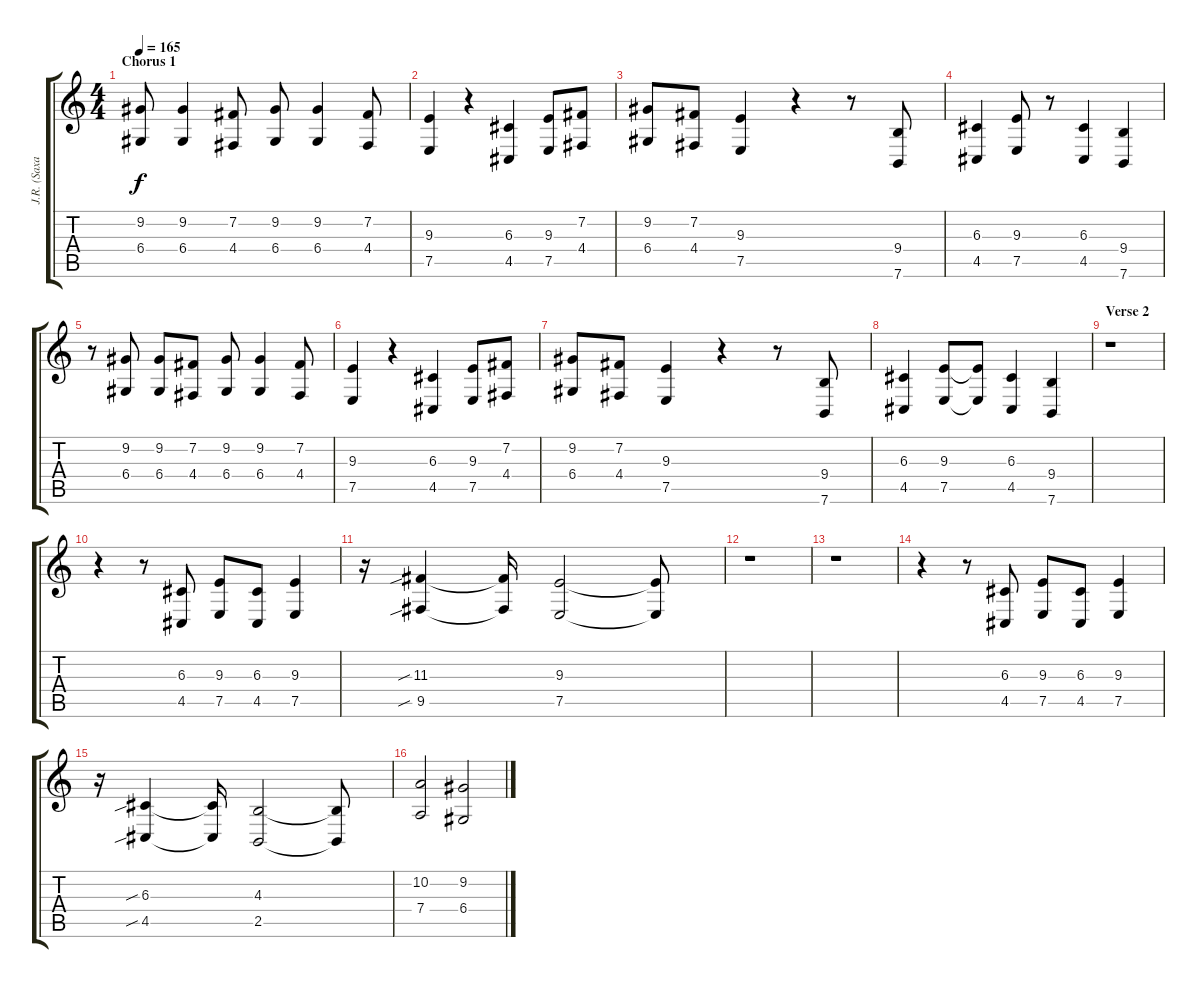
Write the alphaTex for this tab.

\track ("J.R. (Saxaphone)" "J.R. (Saxa") {instrument trumpet}
\staff {score tabs}
\tuning (E4 B3 G3 D3 A2 E2) {hide}
\ts (4 4)
\section ("" "Chorus 1")
\tempo 165
\clef g2
\ks c
(9.2 6.4).8{dy f} (9.2 6.4).4 (7.2 4.4).8 (9.2 6.4).8 (9.2 6.4).4 (7.2 4.4).8 |
(9.3 7.5).4 r.4 (6.3 4.5).4 (9.3 7.5).8 (7.2 4.4).8 |
(9.2 6.4).8 (7.2 4.4).8 (9.3 7.5).4 r.4 r.8 (9.4 7.6).8 |
(6.3 4.5).4 (9.3 7.5).8 r.8 (6.3 4.5).4 (9.4 7.6).4 |
r.8 (9.2 6.4).8 (9.2 6.4).8 (7.2 4.4).8 (9.2 6.4).8 (9.2 6.4).4 (7.2 4.4).8 |
(9.3 7.5).4 r.4 (6.3 4.5).4 (9.3 7.5).8 (7.2 4.4).8 |
(9.2 6.4).8 (7.2 4.4).8 (9.3 7.5).4 r.4 r.8 (9.4 7.6).8 |
(6.3 4.5).4 (9.3 7.5).8 (9.3{t} 7.5{t}).8 (6.3 4.5).4 (9.4 7.6).4 |
\section ("" "Verse 2")
r.1 |
r.4 r.8 (6.3 4.5).8 (9.3 7.5).8 (6.3 4.5).8 (9.3 7.5).4 |
r.16 (11.3{sib} 9.5{sib}).4 (11.3{t} 9.5{t}).16 (9.3 7.5).2 (9.3{t} 7.5{t}).8 |
r.1 |
r.1 |
r.4 r.8 (6.3 4.5).8 (9.3 7.5).8 (6.3 4.5).8 (9.3 7.5).4 |
r.16 (6.3{sib} 4.5{sib}).4 (6.3{t} 4.5{t}).16 (4.3 2.5).2 (4.3{t} 2.5{t}).8 |
(10.2 7.4).2 (9.2 6.4).2
